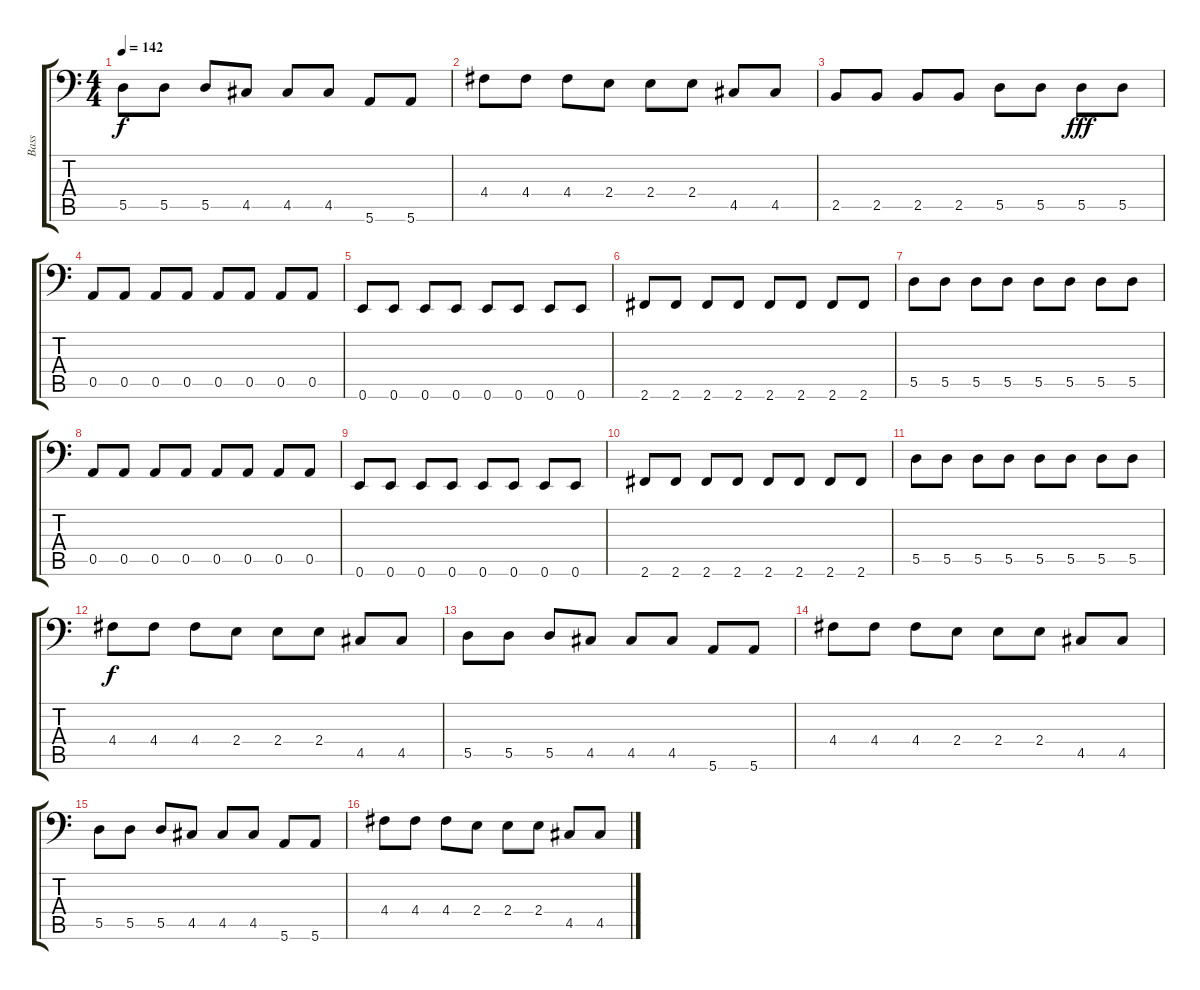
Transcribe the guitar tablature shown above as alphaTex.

\track ("Bass" "Bass") {instrument electricbassfinger}
\staff {score tabs}
\tuning (E3 B2 G2 D2 A1 E1) {hide}
\ts (4 4)
\tempo 142
\clef f4
\ks c
5.5.8{dy f} 5.5.8 5.5.8 4.5.8 4.5.8 4.5.8 5.6.8 5.6.8 |
4.4.8 4.4.8 4.4.8 2.4.8 2.4.8 2.4.8 4.5.8 4.5.8 |
2.5.8 2.5.8 2.5.8 2.5.8 5.5.8 5.5.8 5.5.8{dy fff} 5.5.8 |
0.5.8 0.5.8 0.5.8 0.5.8 0.5.8 0.5.8 0.5.8 0.5.8 |
0.6.8 0.6.8 0.6.8 0.6.8 0.6.8 0.6.8 0.6.8 0.6.8 |
2.6.8 2.6.8 2.6.8 2.6.8 2.6.8 2.6.8 2.6.8 2.6.8 |
5.5.8 5.5.8 5.5.8 5.5.8 5.5.8 5.5.8 5.5.8 5.5.8 |
0.5.8 0.5.8 0.5.8 0.5.8 0.5.8 0.5.8 0.5.8 0.5.8 |
0.6.8 0.6.8 0.6.8 0.6.8 0.6.8 0.6.8 0.6.8 0.6.8 |
2.6.8 2.6.8 2.6.8 2.6.8 2.6.8 2.6.8 2.6.8 2.6.8 |
5.5.8 5.5.8 5.5.8 5.5.8 5.5.8 5.5.8 5.5.8 5.5.8 |
4.4.8{dy f} 4.4.8 4.4.8 2.4.8 2.4.8 2.4.8 4.5.8 4.5.8 |
5.5.8 5.5.8 5.5.8 4.5.8 4.5.8 4.5.8 5.6.8 5.6.8 |
4.4.8 4.4.8 4.4.8 2.4.8 2.4.8 2.4.8 4.5.8 4.5.8 |
5.5.8 5.5.8 5.5.8 4.5.8 4.5.8 4.5.8 5.6.8 5.6.8 |
4.4.8 4.4.8 4.4.8 2.4.8 2.4.8 2.4.8 4.5.8 4.5.8
